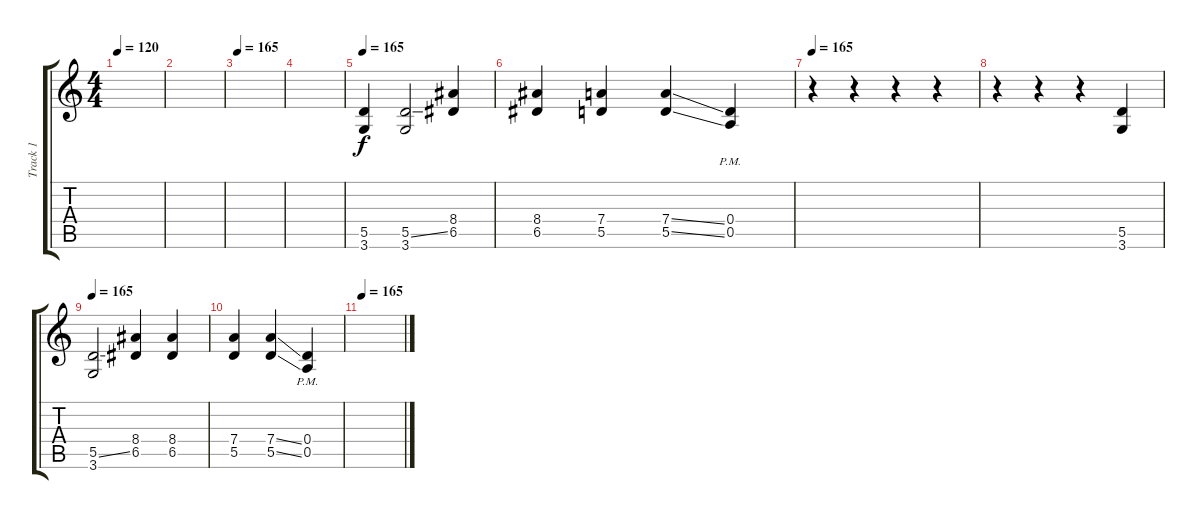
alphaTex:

\track ("Track 1" "Track 1") {instrument overdrivenguitar}
\staff {score tabs}
\tuning (E4 B3 G3 D3 A2 E2) {hide}
\ts (4 4)
\tempo 120
\tempo 175
\tempo 120
\clef g2
\ks c
|
|
\tempo 165
|
|
\tempo 165
(5.5 3.6).4 (5.5{ss} 3.6).2 (8.4 6.5).4 |
(8.4 6.5).4 (7.4 5.5).4 (7.4{ss} 5.5{ss}).4 (0.4{pm} 0.5{pm}).4 |
\tempo 165
r.4 r.4 r.4 r.4 |
r.4 r.4 r.4 (5.5 3.6).4 |
\tempo 165
(5.5{ss} 3.6).2 (8.4 6.5).4 (8.4 6.5).4 |
(7.4 5.5).4 (7.4{ss} 5.5{ss}).4 (0.4{pm} 0.5{pm}).4 |
\tempo 165
